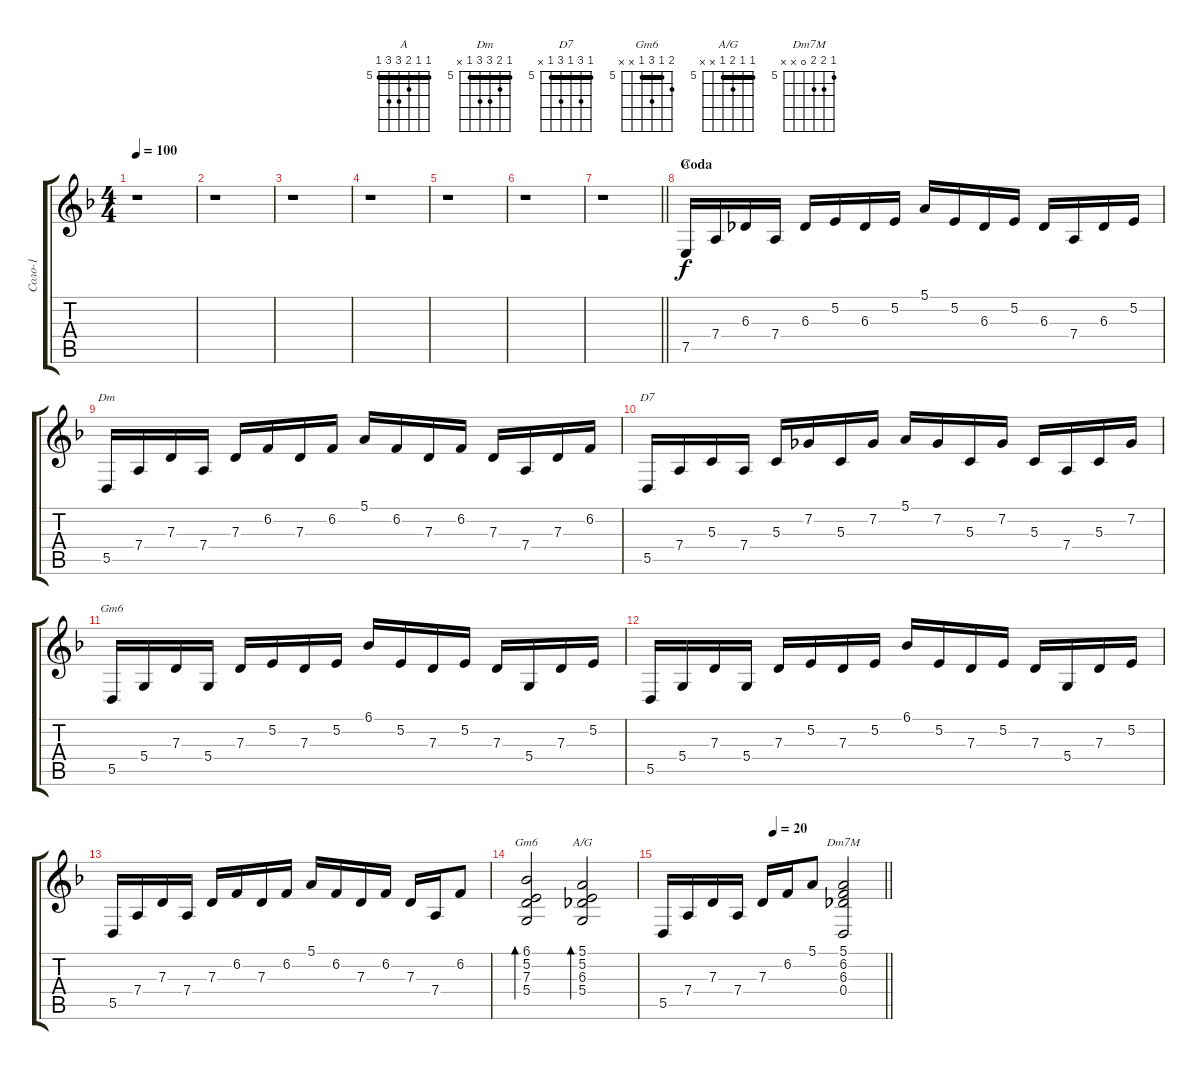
\track ("Соло-1" "Соло-1") {instrument viola}
\staff {score tabs}
\tuning (E4 B3 G3 D3 A2 E2) {hide}
\chord ("A" 5 5 6 7 7 5) {firstfret 5 barre 5}
\chord ("Dm" 5 6 7 7 5 x) {firstfret 5 barre 5}
\chord ("D7" 5 7 5 7 5 x) {firstfret 5 barre 5}
\chord ("Gm6" 6 5 7 5 5 x) {firstfret 3 barre 5}
\chord ("Gm6" 6 5 7 5 x x) {firstfret 5 barre 5}
\chord ("A/G" 5 5 6 5 x x) {firstfret 5 barre 5}
\chord ("Dm7M" 5 6 6 0 x x) {firstfret 5}
\ts (4 4)
\tempo 100
\clef g2
\ks dminor
r.1{dy f} |
r.1 |
r.1 |
r.1 |
r.1 |
r.1 |
\barLineRight lightlight
r.1 |
\section ("" "Coda")
7.5.16{ch "A" volume 8 instrument electricguitarmuted} 7.4.16 6.3.16 7.4.16 6.3.16 5.2.16 6.3.16 5.2.16 5.1.16 5.2.16 6.3.16 5.2.16 6.3.16 7.4.16 6.3.16 5.2.16 |
5.5.16{ch "Dm"} 7.4.16 7.3.16 7.4.16 7.3.16 6.2.16 7.3.16 6.2.16 5.1.16 6.2.16 7.3.16 6.2.16 7.3.16 7.4.16 7.3.16 6.2.16 |
5.5.16{ch "D7"} 7.4.16 5.3.16 7.4.16 5.3.16 7.2.16 5.3.16 7.2.16 5.1.16 7.2.16 5.3.16 7.2.16 5.3.16 7.4.16 5.3.16 7.2.16 |
5.5.16{ch "Gm6"} 5.4.16 7.3.16 5.4.16 7.3.16 5.2.16 7.3.16 5.2.16 6.1.16 5.2.16 7.3.16 5.2.16 7.3.16 5.4.16 7.3.16 5.2.16 |
5.5.16 5.4.16 7.3.16 5.4.16 7.3.16 5.2.16 7.3.16 5.2.16 6.1.16 5.2.16 7.3.16 5.2.16 7.3.16 5.4.16 7.3.16 5.2.16 |
5.5.16 7.4.16 7.3.16 7.4.16 7.3.16 6.2.16 7.3.16 6.2.16 5.1.16 6.2.16 7.3.16 6.2.16 7.3.16 7.4.16 6.2.8 |
(6.1 5.2 7.3 5.4).2{bd 30 ch "Gm6"} (5.1 5.2 6.3 5.4).2{bd 30 ch "A/G"} |
\tempo (20 0.5)
\barLineRight lightlight
5.5.16 7.4.16 7.3.16 7.4.16 7.3.16 6.2.16 5.1.8 (5.1 6.2 6.3 0.4).2{ch "Dm7M"}
